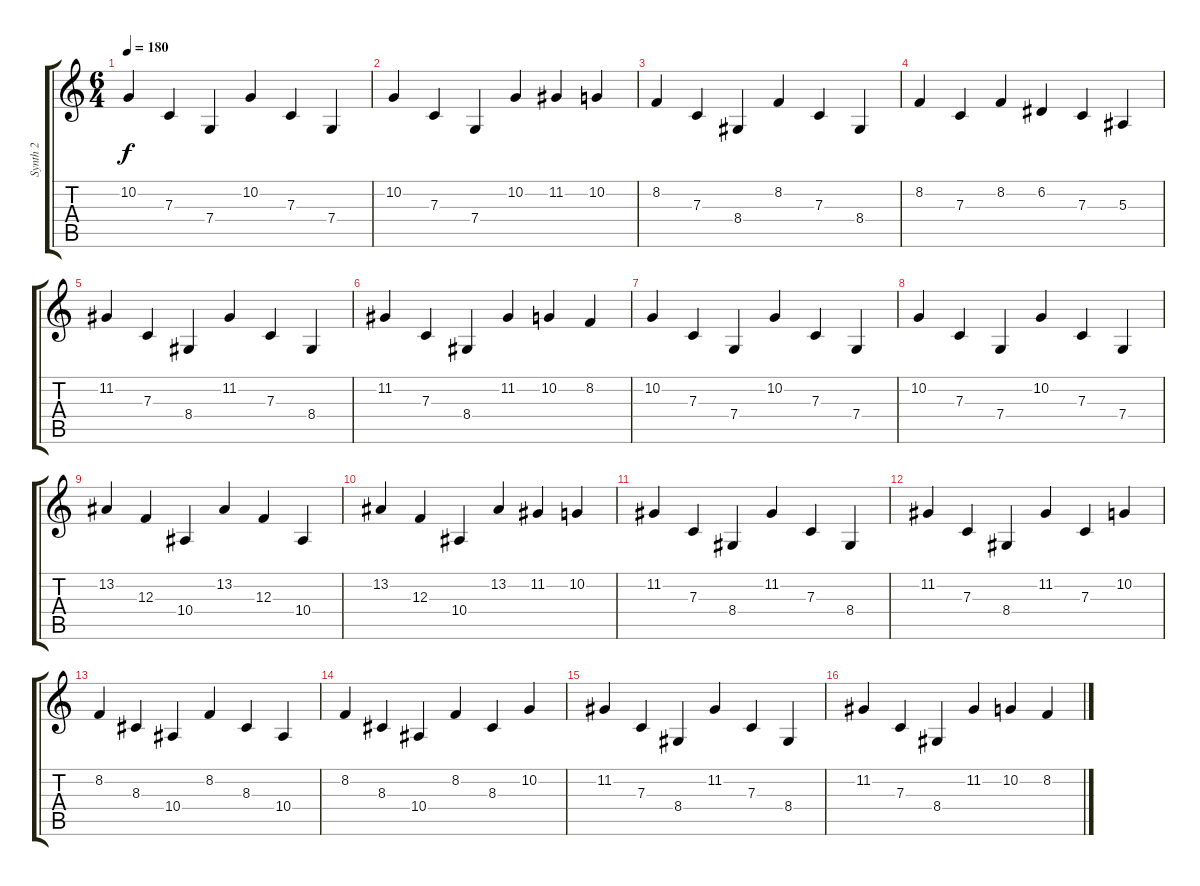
\track ("Synth 2" "Synth 2") {instrument acousticgrandpiano}
\staff {score tabs}
\tuning (D4 A3 F3 C3 G2 D2) {hide}
\ts (6 4)
\tempo 180
\clef g2
\ks c
10.2.4{dy f} 7.3.4 7.4.4 10.2.4 7.3.4 7.4.4 |
10.2.4 7.3.4 7.4.4 10.2.4 11.2.4 10.2.4 |
8.2.4 7.3.4 8.4.4 8.2.4 7.3.4 8.4.4 |
8.2.4 7.3.4 8.2.4 6.2.4 7.3.4 5.3.4 |
11.2.4 7.3.4 8.4.4 11.2.4 7.3.4 8.4.4 |
11.2.4 7.3.4 8.4.4 11.2.4 10.2.4 8.2.4 |
10.2.4 7.3.4 7.4.4 10.2.4 7.3.4 7.4.4 |
10.2.4 7.3.4 7.4.4 10.2.4 7.3.4 7.4.4 |
13.2.4 12.3.4 10.4.4 13.2.4 12.3.4 10.4.4 |
13.2.4 12.3.4 10.4.4 13.2.4 11.2.4 10.2.4 |
11.2.4 7.3.4 8.4.4 11.2.4 7.3.4 8.4.4 |
11.2.4 7.3.4 8.4.4 11.2.4 7.3.4 10.2.4 |
8.2.4 8.3.4 10.4.4 8.2.4 8.3.4 10.4.4 |
8.2.4 8.3.4 10.4.4 8.2.4 8.3.4 10.2.4 |
11.2.4 7.3.4 8.4.4 11.2.4 7.3.4 8.4.4 |
11.2.4 7.3.4 8.4.4 11.2.4 10.2.4 8.2.4
